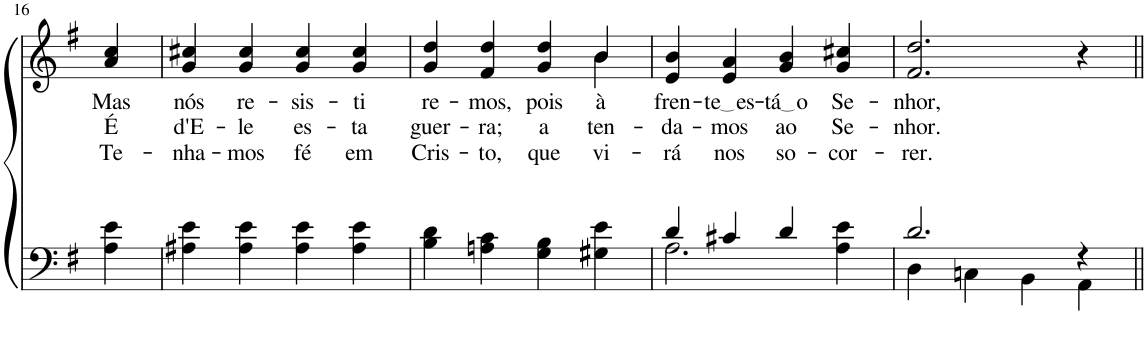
**kern	**kern	**text	**text	**text
*part2	*part1	*part1	*part1	*part1
*staff2	*staff1	*staff1	*staff1	*staff1
*I"Parte III e IV	*I"Parte I e II	*	*	*
!!LO:PB:g=z
*clefF4	*clefG2	*	*	*
*Trd1c2	*Trd1c2	*	*	*
*k[f#]	*k[f#]	*	*	*
*M4/4	*M4/4	*	*	*
=16	=16	=16	=16	=16
!	!	!LO:LY:b	!LO:LY:b	!LO:LY:b
4A\ 4e\	4a/ 4cc/	Mas	É	Te-
=17	=17	=17	=17	=17
!	!	!LO:LY:b	!LO:LY:b	!LO:LY:b
4A#X\ 4e\	4g/ 4cc#X/	nós	d'E-	-nha-
!	!	!LO:LY:b	!LO:LY:b	!LO:LY:b
4A#\ 4e\	4g/ 4cc#/	re-	-le	-mos
!	!	!LO:LY:b	!LO:LY:b	!LO:LY:b
4A#\ 4e\	4g/ 4cc#/	-sis-	es-	fé
!	!	!LO:LY:b	!LO:LY:b	!LO:LY:b
4A#\ 4e\	4g/ 4cc#/	-ti-	-ta	em
=18	=18	=18	=18	=18
*	*^	*	*	*
!	!	!	!LO:LY:b	!LO:LY:b	!LO:LY:b
4B\ 4d\	2.ryy	4g/ 4dd/	-re-	guer-	Cris-
!	!	!	!LO:LY:b	!LO:LY:b	!LO:LY:b
4An\ 4c\	.	4f#/ 4dd/	-mos,	-ra;	-to,
!	!	!	!LO:LY:b	!LO:LY:b	!LO:LY:b
4G\ 4B\	.	4g/ 4dd/	pois	a-	que
!	!	!	!LO:LY:b	!LO:LY:b	!LO:LY:b
4G#X\ 4e\	4b\	4b/	à	-ten-	vi-
=19	=19	=19	=19	=19	=19
*^	*	*	*	*	*
!	!	!	!	!LO:LY:b	!LO:LY:b	!LO:LY:b
*	*	*v	*v	*	*	*
4d/	2.A\	4e/ 4b/	fren-	-da-	-rá
!	!	!	!LO:LY:b	!LO:LY:b	!LO:LY:b
4c#X/	.	4e/ 4a/	te es	-mos	nos
!	!	!	!LO:LY:b	!LO:LY:b	!LO:LY:b
4d/	.	4g/ 4b/	tá o	ao	so-
!	!	!	!LO:LY:b	!LO:LY:b	!LO:LY:b
4ryy	4A\ 4e\	4g/ 4cc#X/	Se-	Se-	-cor-
=20	=20	=20	=20	=20	=20
!	!	!	!LO:LY:b	!LO:LY:b	!LO:LY:b
2.d/	4D\	2.f#/ 2.dd/	-nhor,	-nhor.	-rer.
.	4Cn\	.	.	.	.
.	4BB\	.	.	.	.
4r	4AA\	4r	.	.	.
*v	*v	*	*	*	*
=||	=||	=||	=||	=||
*-	*-	*-	*-	*-
